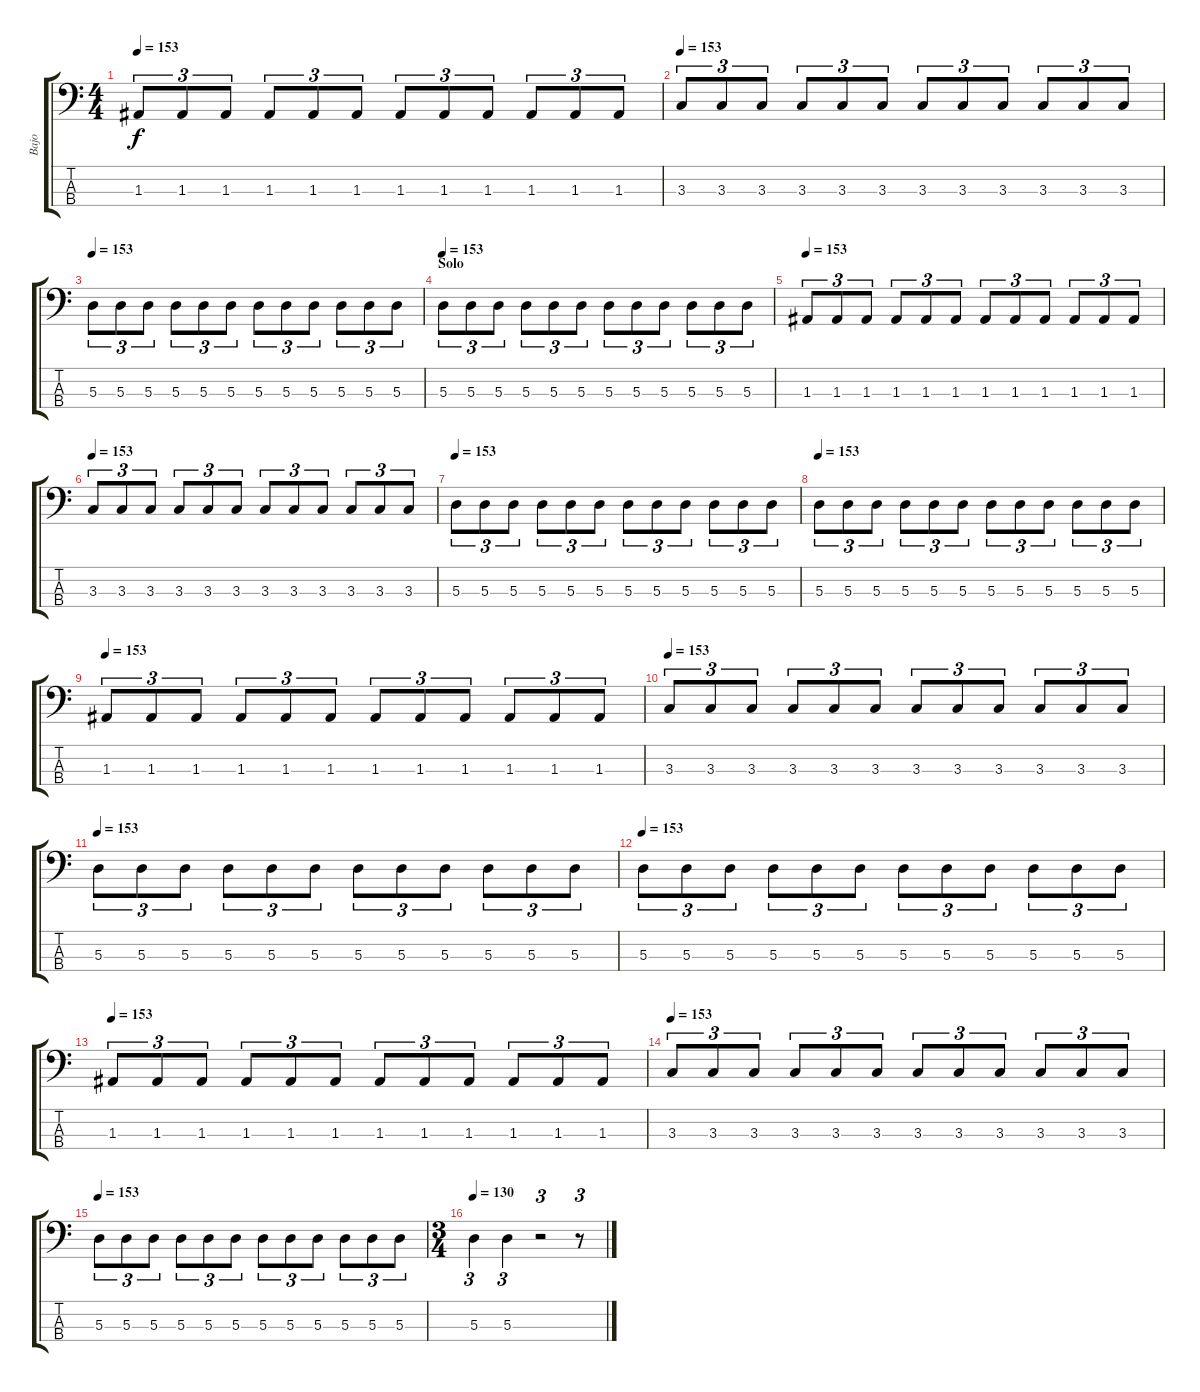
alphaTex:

\track ("Bajo" "Bajo") {instrument electricbasspick}
\staff {score tabs}
\tuning (G2 D2 A1 E1) {hide}
\ts (4 4)
\tempo 153
\clef f4
\ks c
1.3.8{tu (3 2) dy f} 1.3.8{tu (3 2)} 1.3.8{tu (3 2)} 1.3.8{tu (3 2)} 1.3.8{tu (3 2)} 1.3.8{tu (3 2)} 1.3.8{tu (3 2)} 1.3.8{tu (3 2)} 1.3.8{tu (3 2)} 1.3.8{tu (3 2)} 1.3.8{tu (3 2)} 1.3.8{tu (3 2)} |
\tempo 153
3.3.8{tu (3 2)} 3.3.8{tu (3 2)} 3.3.8{tu (3 2)} 3.3.8{tu (3 2)} 3.3.8{tu (3 2)} 3.3.8{tu (3 2)} 3.3.8{tu (3 2)} 3.3.8{tu (3 2)} 3.3.8{tu (3 2)} 3.3.8{tu (3 2)} 3.3.8{tu (3 2)} 3.3.8{tu (3 2)} |
\tempo 153
5.3.8{tu (3 2)} 5.3.8{tu (3 2)} 5.3.8{tu (3 2)} 5.3.8{tu (3 2)} 5.3.8{tu (3 2)} 5.3.8{tu (3 2)} 5.3.8{tu (3 2)} 5.3.8{tu (3 2)} 5.3.8{tu (3 2)} 5.3.8{tu (3 2)} 5.3.8{tu (3 2)} 5.3.8{tu (3 2)} |
\section ("" "Solo")
\tempo 153
5.3.8{tu (3 2)} 5.3.8{tu (3 2)} 5.3.8{tu (3 2)} 5.3.8{tu (3 2)} 5.3.8{tu (3 2)} 5.3.8{tu (3 2)} 5.3.8{tu (3 2)} 5.3.8{tu (3 2)} 5.3.8{tu (3 2)} 5.3.8{tu (3 2)} 5.3.8{tu (3 2)} 5.3.8{tu (3 2)} |
\tempo 153
1.3.8{tu (3 2)} 1.3.8{tu (3 2)} 1.3.8{tu (3 2)} 1.3.8{tu (3 2)} 1.3.8{tu (3 2)} 1.3.8{tu (3 2)} 1.3.8{tu (3 2)} 1.3.8{tu (3 2)} 1.3.8{tu (3 2)} 1.3.8{tu (3 2)} 1.3.8{tu (3 2)} 1.3.8{tu (3 2)} |
\tempo 153
3.3.8{tu (3 2)} 3.3.8{tu (3 2)} 3.3.8{tu (3 2)} 3.3.8{tu (3 2)} 3.3.8{tu (3 2)} 3.3.8{tu (3 2)} 3.3.8{tu (3 2)} 3.3.8{tu (3 2)} 3.3.8{tu (3 2)} 3.3.8{tu (3 2)} 3.3.8{tu (3 2)} 3.3.8{tu (3 2)} |
\tempo 153
5.3.8{tu (3 2)} 5.3.8{tu (3 2)} 5.3.8{tu (3 2)} 5.3.8{tu (3 2)} 5.3.8{tu (3 2)} 5.3.8{tu (3 2)} 5.3.8{tu (3 2)} 5.3.8{tu (3 2)} 5.3.8{tu (3 2)} 5.3.8{tu (3 2)} 5.3.8{tu (3 2)} 5.3.8{tu (3 2)} |
\tempo 153
5.3.8{tu (3 2)} 5.3.8{tu (3 2)} 5.3.8{tu (3 2)} 5.3.8{tu (3 2)} 5.3.8{tu (3 2)} 5.3.8{tu (3 2)} 5.3.8{tu (3 2)} 5.3.8{tu (3 2)} 5.3.8{tu (3 2)} 5.3.8{tu (3 2)} 5.3.8{tu (3 2)} 5.3.8{tu (3 2)} |
\tempo 153
1.3.8{tu (3 2)} 1.3.8{tu (3 2)} 1.3.8{tu (3 2)} 1.3.8{tu (3 2)} 1.3.8{tu (3 2)} 1.3.8{tu (3 2)} 1.3.8{tu (3 2)} 1.3.8{tu (3 2)} 1.3.8{tu (3 2)} 1.3.8{tu (3 2)} 1.3.8{tu (3 2)} 1.3.8{tu (3 2)} |
\tempo 153
3.3.8{tu (3 2)} 3.3.8{tu (3 2)} 3.3.8{tu (3 2)} 3.3.8{tu (3 2)} 3.3.8{tu (3 2)} 3.3.8{tu (3 2)} 3.3.8{tu (3 2)} 3.3.8{tu (3 2)} 3.3.8{tu (3 2)} 3.3.8{tu (3 2)} 3.3.8{tu (3 2)} 3.3.8{tu (3 2)} |
\tempo 153
5.3.8{tu (3 2)} 5.3.8{tu (3 2)} 5.3.8{tu (3 2)} 5.3.8{tu (3 2)} 5.3.8{tu (3 2)} 5.3.8{tu (3 2)} 5.3.8{tu (3 2)} 5.3.8{tu (3 2)} 5.3.8{tu (3 2)} 5.3.8{tu (3 2)} 5.3.8{tu (3 2)} 5.3.8{tu (3 2)} |
\tempo 153
5.3.8{tu (3 2)} 5.3.8{tu (3 2)} 5.3.8{tu (3 2)} 5.3.8{tu (3 2)} 5.3.8{tu (3 2)} 5.3.8{tu (3 2)} 5.3.8{tu (3 2)} 5.3.8{tu (3 2)} 5.3.8{tu (3 2)} 5.3.8{tu (3 2)} 5.3.8{tu (3 2)} 5.3.8{tu (3 2)} |
\tempo 153
1.3.8{tu (3 2)} 1.3.8{tu (3 2)} 1.3.8{tu (3 2)} 1.3.8{tu (3 2)} 1.3.8{tu (3 2)} 1.3.8{tu (3 2)} 1.3.8{tu (3 2)} 1.3.8{tu (3 2)} 1.3.8{tu (3 2)} 1.3.8{tu (3 2)} 1.3.8{tu (3 2)} 1.3.8{tu (3 2)} |
\tempo 153
3.3.8{tu (3 2)} 3.3.8{tu (3 2)} 3.3.8{tu (3 2)} 3.3.8{tu (3 2)} 3.3.8{tu (3 2)} 3.3.8{tu (3 2)} 3.3.8{tu (3 2)} 3.3.8{tu (3 2)} 3.3.8{tu (3 2)} 3.3.8{tu (3 2)} 3.3.8{tu (3 2)} 3.3.8{tu (3 2)} |
\tempo 153
5.3.8{tu (3 2)} 5.3.8{tu (3 2)} 5.3.8{tu (3 2)} 5.3.8{tu (3 2)} 5.3.8{tu (3 2)} 5.3.8{tu (3 2)} 5.3.8{tu (3 2)} 5.3.8{tu (3 2)} 5.3.8{tu (3 2)} 5.3.8{tu (3 2)} 5.3.8{tu (3 2)} 5.3.8{tu (3 2)} |
\ts (3 4)
\tempo 130
5.3.4{tu (3 2)} 5.3.4{tu (3 2)} r.2{tu (3 2)} r.8{tu (3 2)}
